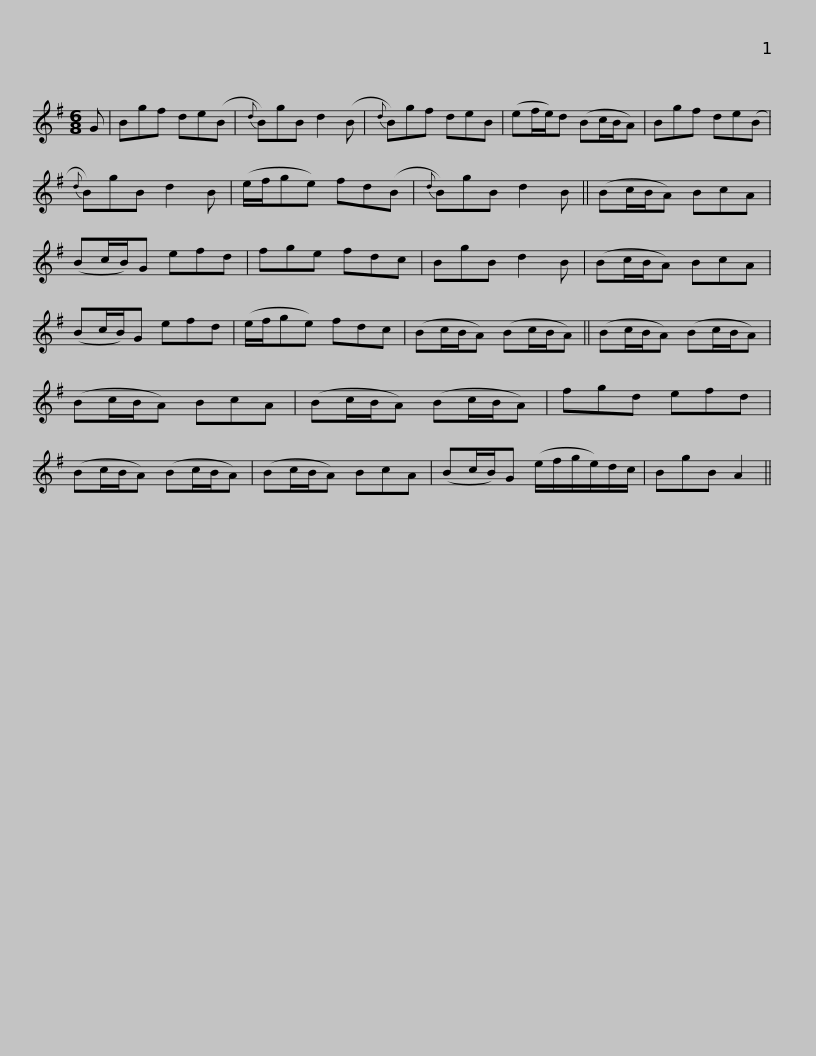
X:1
L:1/8
M:6/8
I:linebreak $
K:G
V:1 treble
V:1
 G | Bgf de(B |{d} B)gB d2 (B |{d} B)gf deB | (ef/e/)d (Bc/B/A) | %5
 Bgf de(B |{d} B)gB d2 B |$ (e/f/ge) fd(B |{d} B)gB d2 B || (Bc/B/A) BcA | %10
 (Bc/B/)G efd | fge fdc | BgB d2 B | (Bc/B/A) BcA |$ (Bc/B/)G efd | %15
 (e/f/ge) fdc | (Bc/B/A) (Bc/B/A) || (Bc/B/A) (Bc/B/A) | (Bc/B/A) BcA | (Bc/B/A) (Bc/B/A) |$ %20
 fgd efd | (Bc/B/A) (Bc/B/A) | (Bc/B/A) BcA | (Bc/B/)G (e/f/g/e/)d/c/ | BgB A2 || %25
